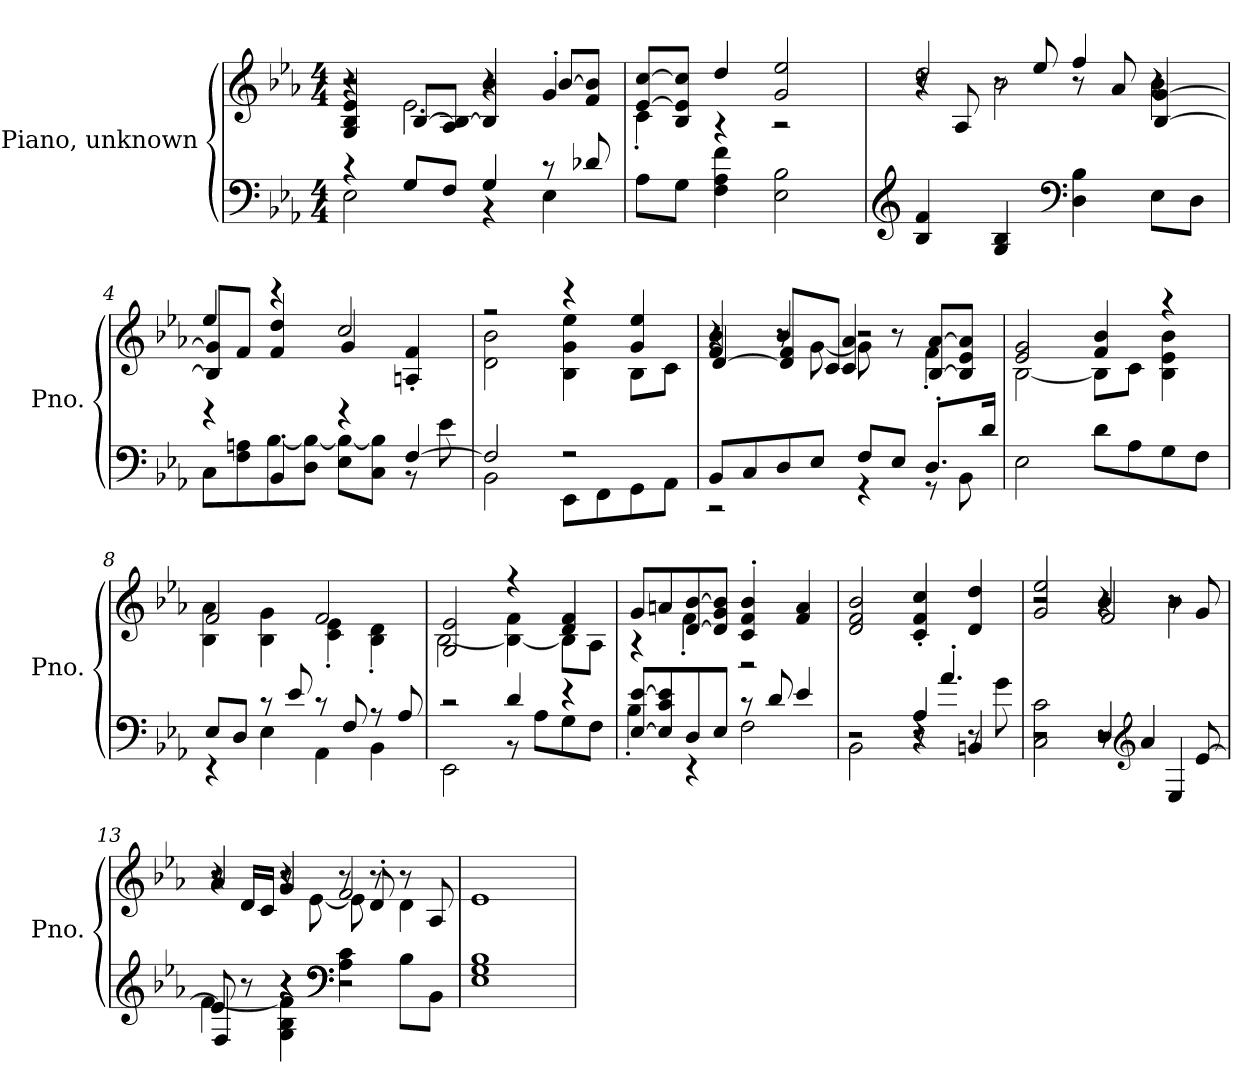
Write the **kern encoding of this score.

**kern	**kern
*part1	*part1
*staff2	*staff1
*I"Piano, unknown	*
*I'Pno.	*
*clefF4	*clefG2
*k[b-e-a-]	*k[b-e-a-]
*M4/4	*M4/4
*MM120	*MM120
=1	=1
*^	*^
*	*	*	*^
4r	2E-\	2r	4r	4G/ 4B-/ 4e-/
8G/L	.	.	2.e-\	[8B-/L
8F/J	.	.	.	8A-/ 8B-/_J
4G/	4r	4r	.	4B-/] 4b-/
8r	4E-\	4g'/	.	[8b-/L
8d-X/	.	.	.	8f/ 8b-/]J
*v	*v	*	*	*
*	*	*v	*v
=2	=2	=2
8A-\L	[8e-/ [8cc/L	4c'\
8G\J	8B-/ 8e-/] 8cc/]J	.
4F\ 4A-\ 4f\	4dd/	4r
2E-\ 2B-\	2g/ 2ee-/	2r
*	*v	*v
=3	=3
*clefG2	*
*	*^
*	*	*^
4B-/ 4f/	2dd/	4r	8r
.	.	.	8A-/
4G/ 4B-/	.	2b-\	8r
.	.	.	8ee-/
*clefF4	*	*	*
4D\ 4B-\	4ff/	.	8r
.	.	.	8a-/
8E-\L	4r	4b-\	[4B-/ [4g/
8D\J	.	.	.
*	*	*v	*v
=4	=4	=4
*^	*	*
4r	8C\L	4ee-/	8B-/] 8g/]L
.	8F\ 8An\	.	8f/J
4BB-'/	[8B-\	4r	4f/ 4dd/
.	8D\ 8B-\_J	.	.
4r	8E-\ 8B-\_L	2cc/	4g/
.	8C\ 8B-\]J	.	.
[4F/	8r	.	4An/' 4f/'
.	8e-\	.	.
!!LO:LB:g=z	!!
=5	=5	=5	=5
2F/]	2BB-\	2r	2d\ 2b-\
2r	8EE-\L	4r	4B-\ 4g\ 4ee-\
.	8FF\	.	.
.	8GG\	4g/ 4ee-/	8B-\L
.	8AA-\J	.	8c\J
=6	=6	=6	=6
*	*	*	*^
8BB-/L	2r	4f/ 4b-/	4r	[4d/
8C/	.	.	.	.
8D/	.	4b-/	8r	8d/] 8f/L
8E-/J	.	.	[8g\	8c/J
8F/L	4r	2r	8g\]	4c/ 4a-/
8E-/J	.	.	8r	.
8.D'/L	8r	.	4f'\	[8B-/ [8a-/L
.	8BB-\	.	.	8B-/] 8e-/ 8a-/]J
16d/Jk	.	.	.	.
*v	*v	*	*	*
*	*	*v	*v
=7	=7	=7
2E-\	2e-/ 2g/	[2B-\
8d\L	4f/ 4b-/	8B-\L]
8A-\	.	8c\J
8G\	4r	4B-\ 4e-\ 4b-\
8F\J	.	.
=8	=8	=8
*^	*	*
8E-/L	4r	2f/	4B-\ 4a-\
8D/J	.	.	.
8r	4E-\	.	4B-\ 4g\
8e-/	.	.	.
8r	4AA-\	2f/	4c\' 4e-\'
8F/	.	.	.
8r	4BB-\	.	4B-\' 4d\'
8A-/	.	.	.
=9	=9	=9	=9
2r	2EE-\	2G/ 2e-/	[2B-\
4d/	8r	4r	4B-\_ 4f\
.	8A-\L	.	.
4r	8G\	4d/ 4f/	8B-\L]
.	8F\J	.	8A-\J
!!LO:LB:g=z	!!
=10	=10	=10	=10
[8E-/ [8e-/L	4B-'\	8g/L	4r
8E-/] 8c/ 8e-/]	.	8an/	.
8D/	4r	[8d/ [8b-/	4f'\
8E-/J	.	8d/] 8g/ 8b-/]J	.
8r	2F\	4c/' 4f/' 4b-/'	2r
8d/	.	.	.
4e-/	.	4f/ 4a/	.
*	*	*v	*v
=11	=11	=11
*	*^	*
2r	2BB-\	2r	2d/ 2f/ 2b-/
8r	4r	4A-/	4c/' 4f/' 4cc/'
4.a-'/	.	.	.
.	8r	4BBn/	4d/ 4dd/
.	8g\	.	.
=12	=12	=12	=12
*	*	*	*^
*	*	*	*	*^
2r	2C\ 2c\	2r	2g/ 2ee-/	2r	2r
8r	2r	4D/	4b-/	4r	2f/
*clefG2	*	*	*	*	*
4a-/	.	.	.	.	.
.	.	4E-/	8r	4b-\	.
[8e-/	.	.	8g/	.	.
=13	=13	=13	=13	=13	=13
8e-/]	[4f\	4F/	4a-/	4r	8r
8r	.	.	.	.	16d/LL
.	.	.	.	.	16c/JJ
4r	4G\ 4B-\ 4f\]	4r	4g/	8r	4r
.	.	.	.	[8e-\	.
*clefF4	*	*	*	*	*
2r	4A-\ 4c\	2r	2f/	8e-\]	8r
.	.	.	.	8r	8d'/
.	8B-\L	.	.	4d\	8r
.	8BB-\J	.	.	.	8A-/
*v	*v	*v	*	*	*
*	*v	*v	*v
=14	=14
1E- 1G 1B-	1e-
=	=
*-	*-
